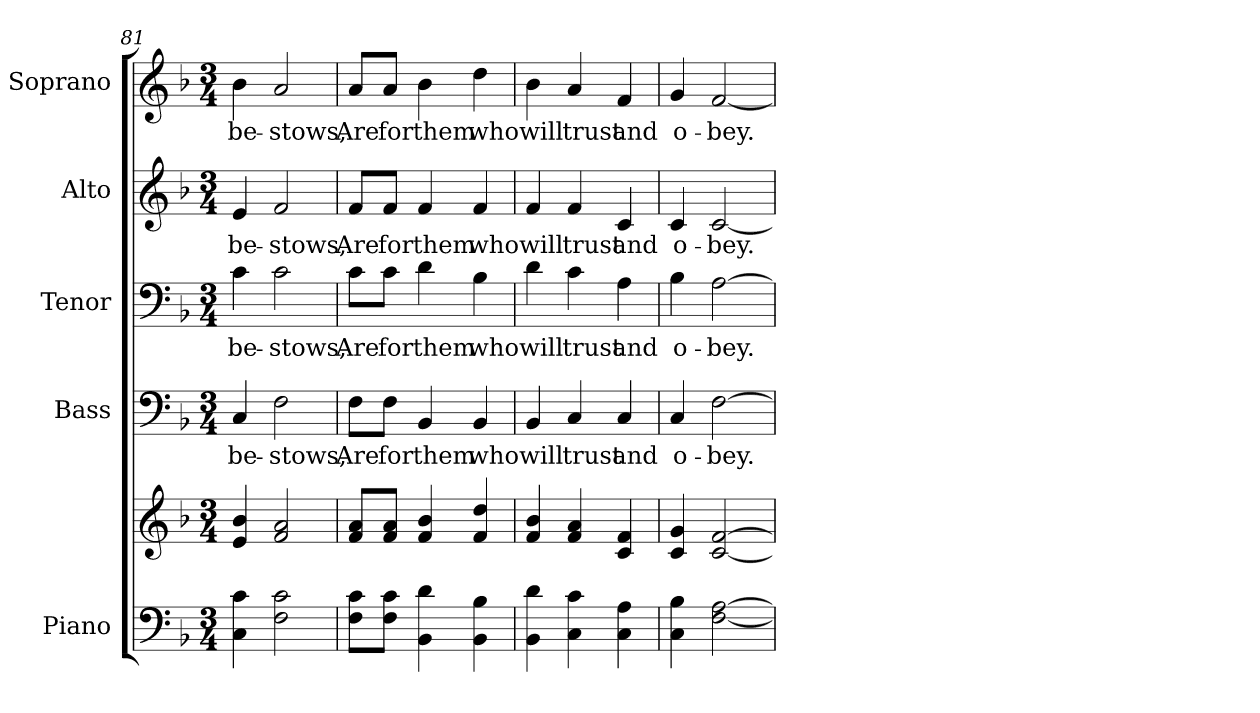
**kern	**kern	**kern	**text	**kern	**text	**kern	**text	**kern	**text
*part5	*part5	*part4	*part4	*part3	*part3	*part2	*part2	*part1	*part1
*staff6	*staff5	*staff4	*staff4	*staff3	*staff3	*staff2	*staff2	*staff1	*staff1
*I"Piano	*	*I"Bass	*	*I"Tenor	*	*I"Alto	*	*I"Soprano	*
*I'Pno.	*	*I'B.	*	*I'T.	*	*I'A.	*	*I'S.	*
!!LO:PB:g=z
*clefF4	*clefG2	*clefF4	*	*clefF4	*	*clefG2	*	*clefG2	*
*k[b-]	*k[b-]	*k[b-]	*	*k[b-]	*	*k[b-]	*	*k[b-]	*
*F:	*F:	*F:	*	*F:	*	*F:	*	*F:	*
*M3/4	*M3/4	*M3/4	*	*M3/4	*	*M3/4	*	*M3/4	*
=81	=81	=81	=81	=81	=81	=81	=81	=81	=81
!	!	!	!LO:LY:b:color=#000000	!	!	!	!	!	!
!	!	!	!	!	!LO:LY:b:color=#000000	!	!	!	!
!	!	!	!	!	!	!	!LO:LY:b:color=#000000	!	!
!	!	!	!	!	!	!	!	!	!LO:LY:b:color=#000000
4Ci\ 4ci	4ei/ 4b-i	4Ci/	be-	4ci\	be-	4ei/	be-	4b-i\	be-
!	!	!	!LO:LY:b:color=#000000	!	!	!	!	!	!
!	!	!	!	!	!LO:LY:b:color=#000000	!	!	!	!
!	!	!	!	!	!	!	!LO:LY:b:color=#000000	!	!
!	!	!	!	!	!	!	!	!	!LO:LY:b:color=#000000
2Fi\ 2ci	2fi/ 2ai	2Fi\	-stows,	2ci\	-stows,	2fi/	-stows,	2ai/	-stows,
=82	=82	=82	=82	=82	=82	=82	=82	=82	=82
!	!	!	!LO:LY:b:color=#000000	!	!	!	!	!	!
!	!	!	!	!	!LO:LY:b:color=#000000	!	!	!	!
!	!	!	!	!	!	!	!LO:LY:b:color=#000000	!	!
!	!	!	!	!	!	!	!	!	!LO:LY:b:color=#000000
8Fi\ 8ciL	8fi/ 8aiL	8Fi\L	Are	8ci\L	Are	8fi/L	Are	8ai/L	Are
!	!	!	!LO:LY:b:color=#000000	!	!	!	!	!	!
!	!	!	!	!	!LO:LY:b:color=#000000	!	!	!	!
!	!	!	!	!	!	!	!LO:LY:b:color=#000000	!	!
!	!	!	!	!	!	!	!	!	!LO:LY:b:color=#000000
8Fi\ 8ciJ	8fi/ 8aiJ	8Fi\J	for	8ci\J	for	8fi/J	for	8ai/J	for
!	!	!	!LO:LY:b:color=#000000	!	!	!	!	!	!
!	!	!	!	!	!LO:LY:b:color=#000000	!	!	!	!
!	!	!	!	!	!	!	!LO:LY:b:color=#000000	!	!
!	!	!	!	!	!	!	!	!	!LO:LY:b:color=#000000
4BB-i\ 4di	4fi/ 4b-i	4BB-i/	them	4di\	them	4fi/	them	4b-i\	them
!	!	!	!LO:LY:b:color=#000000	!	!	!	!	!	!
!	!	!	!	!	!LO:LY:b:color=#000000	!	!	!	!
!	!	!	!	!	!	!	!LO:LY:b:color=#000000	!	!
!	!	!	!	!	!	!	!	!	!LO:LY:b:color=#000000
4BB-i\ 4B-i	4fi/ 4ddi	4BB-i/	who	4B-i\	who	4fi/	who	4ddi\	who
=83	=83	=83	=83	=83	=83	=83	=83	=83	=83
!	!	!	!LO:LY:b:color=#000000	!	!	!	!	!	!
!	!	!	!	!	!LO:LY:b:color=#000000	!	!	!	!
!	!	!	!	!	!	!	!LO:LY:b:color=#000000	!	!
!	!	!	!	!	!	!	!	!	!LO:LY:b:color=#000000
4BB-i\ 4di	4fi/ 4b-i	4BB-i/	will	4di\	will	4fi/	will	4b-i\	will
!	!	!	!LO:LY:b:color=#000000	!	!	!	!	!	!
!	!	!	!	!	!LO:LY:b:color=#000000	!	!	!	!
!	!	!	!	!	!	!	!LO:LY:b:color=#000000	!	!
!	!	!	!	!	!	!	!	!	!LO:LY:b:color=#000000
4Ci\ 4ci	4fi/ 4ai	4Ci/	trust	4ci\	trust	4fi/	trust	4ai/	trust
!	!	!	!LO:LY:b:color=#000000	!	!	!	!	!	!
!	!	!	!	!	!LO:LY:b:color=#000000	!	!	!	!
!	!	!	!	!	!	!	!LO:LY:b:color=#000000	!	!
!	!	!	!	!	!	!	!	!	!LO:LY:b:color=#000000
4Ci\ 4Ai	4ci/ 4fi	4Ci/	and	4Ai\	and	4ci/	and	4fi/	and
=84	=84	=84	=84	=84	=84	=84	=84	=84	=84
!	!	!	!LO:LY:b:color=#000000	!	!	!	!	!	!
!	!	!	!	!	!LO:LY:b:color=#000000	!	!	!	!
!	!	!	!	!	!	!	!LO:LY:b:color=#000000	!	!
!	!	!	!	!	!	!	!	!	!LO:LY:b:color=#000000
4Ci\ 4B-i	4ci/ 4gi	4Ci/	o-	4B-i\	o-	4ci/	o-	4gi/	o-
!	!	!	!LO:LY:b:color=#000000	!	!	!	!	!	!
!	!	!	!	!	!LO:LY:b:color=#000000	!	!	!	!
!	!	!	!	!	!	!	!LO:LY:b:color=#000000	!	!
!	!	!	!	!	!	!	!	!	!LO:LY:b:color=#000000
[<2Fi\ [>2Ai	[<2ci/ [>2fi	[>2Fi\	-bey.	[>2Ai\	-bey.	[<2ci/	-bey.	[<2fi/	-bey.
=	=	=	=	=	=	=	=	=	=
*-	*-	*-	*-	*-	*-	*-	*-	*-	*-
